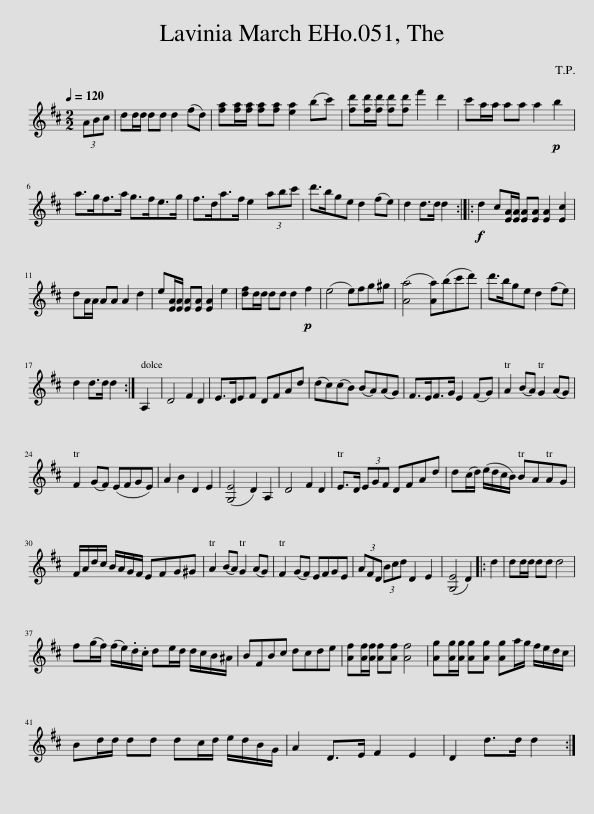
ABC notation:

X:1
L:1/8
Q:1/4=120
M:2/2
I:linebreak $
K:D
V:1 treble
V:1
 (3ABc | dd/d/ dd d2 (fd) | [fa][fa]/[fa]/ [fa][fa] [ea]2 (bc') | [fd'][fd']/[fd']/ [fd'][fd'] f'2 d'2 | c'a/a/ aa a2!p! b2 |$ %5
 a>gf>a g>fe>g | f>da>f e2 (3abc' | d'>bge d2 (fe) | d2 d>d d2 ::!f! d2 c[EA]/[EA]/ [EA][EA] [EA]2 [Ec]2 |$ %10
 dA/A/ AA A2 d2 | e[EA]/[EA]/ [EA][EA] [EA]2 e2 | [df]d/d/ dd d2!p! f2 | (e4 e)fg^g | ([Aa]4 [Aa])(bc'd') | %15
 d'>bge d2 (fe) |$ d2 d>d d2 :| A,2 | D4 F2 D2 | E>DEF DFAd | %20
 (dc)(cB) (BA)(AG) | F>EF>G E2 (FG) | A2 (BA) G2 (AG) |$ F2 (GF) (EFGE) | A2 B2 D2 E2 | %25
 ([G,E]4 D2) A,2 | D4 F2 D2 | E>D (3EGF DFAd | d(c/d/) (e/d/c/B/) BAAG |$ F/A/d/c/ B/A/G/F/ EFG^G | %30
 A2 (BA) G2 (AG) | F2 (GF) EFGE | (3AFD (3Bcd D2 E2 | ([G,E]4 D2) |: d2 | %35
 dd/d/ dd d4 |$ f(g/f/) (f/e/).d/.c/ de/d/ d/c/B/^A/ | BFBc dcde | [Af][Af]/[Af]/ [Af][Af] [Af]4 | [Ag][Ag]/[Ag]/ [Ag][Ag] [Ag]a/g/ f/e/d/c/ |$ %40
 Bd/d/ dd dc/d/ e/d/B/G/ | A2 D>E F2 E2 | D2 d>d d2 :| %43
